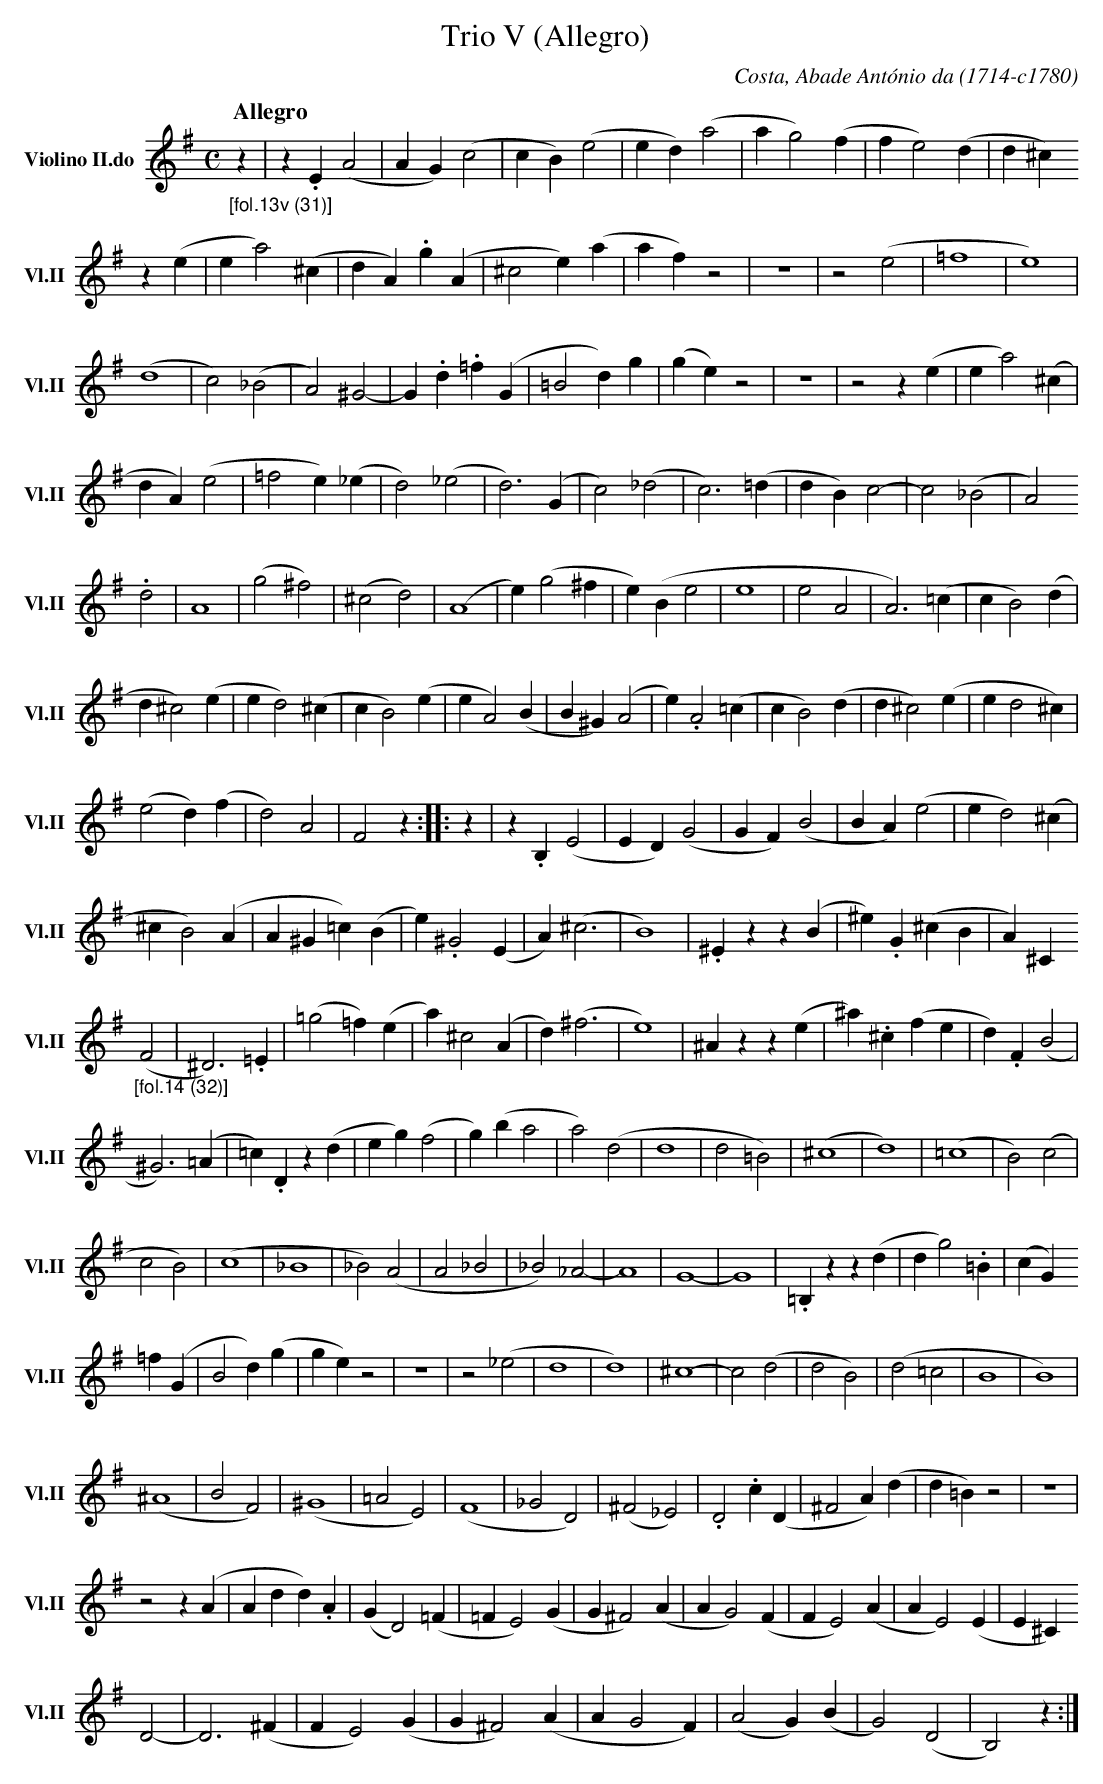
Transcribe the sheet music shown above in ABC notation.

X:1
T:Trio V (Allegro)
C:Costa, Abade Ant\'onio da (1714-c1780)
M:C
L:1/4
K:G
V: 2 clef=treble name="Violino II.do" sname="Vl.II"
%%staves  2
   [Q:"Allegro"] "_[fol.13v (31)]" z | z .E (A2 | A G) (c2 | c B) (e2 | e d) (a2 | a g2) (f | f e2) (d | d ^c)
z (e | e a2)  (^c | d A) .g (A | ^c2 e) (a | a f) z2 | Z | z2 (e2 | =f4 | e4) |
(d4 | c2) (_B2 | A2) ^G2- | G .d .=f (G | =B2 d) g | (g e) z2 | Z | z2 z (e | e a2) (^c |
d A) (e2 | =f2 e) (_e | d2) (_e2 | d3) (G | c2) (_d2 | c3) (=d | d B) c2- | c2 (_B2 | A2)
.d2 | A4 | (g2 ^f2) | (^c2 d2) | (A4 | e) (g2 ^f | e) (B e2 | e4 | e2 A2 | A3) (=c | c B2) (d |
d ^c2) (e | e d2) (^c | c B2) (e | e A2) (B | B ^G) (A2 | e) .A2 (=c | c B2) (d | d ^c2) (e | e d2 ^c) |
(e2 d) (f | d2) A2 | F2 z :|: z | z .B, (E2 | E D) (G2 | G F) (B2 | B A) (e2 | e d2) (^c |
^c B2) (A | A ^G =c) (B | e) .^G2 (E | A) (^c3 | B4) |.^E z z (B | ^e) .G (^c B | A) ^C
"_[fol.14 (32)]" (F2 | ^D3) .=E | (=g2 =f) (e | a) ^c2 (A | d) (^f3 | e4) | ^A z z (e | ^a) .^c (f e | d) .F (B2 |
 ^G3) (=A | =c) .D z (d | e g) (f2 | g) (b a2 | a2) (d2 | d4 | d2 =B2) | (^c4 |d4) | (=c4 | B2) (c2 |
c2 B2) | (c4 | _B4 | _B2) (A2 | A2 _B2 | _B2) _A2- | A4 | G4- | G4 | .=B, z z (d | d g2) .=B | (c G)
=f (G | B2 d) (g | g e) z2 | Z | z2 (_e2 | d4 | d4) | ^c4- | c2 (d2 | d2 B2) | (d2 =c2 | B4 | B4) |
(^A4 | B2F2) | (^G4 | =A2 E2) | (F4 | _G2 D2) | (^F2 _E2) | .D2 .c (D | ^F2 A) (d | d =B) z2 | Z |
z2 z (A | A d d) .A | (G D2) (=F | =F E2) (G | G ^F2) (A | A G2) (F | F E2) (A | A E2) (E | E ^C)
D2- | D3 (^F | F E2) (G | G ^F2) (A | A G2 F) | (A2 G) (B | G2) (D2 | B,2) z :|
